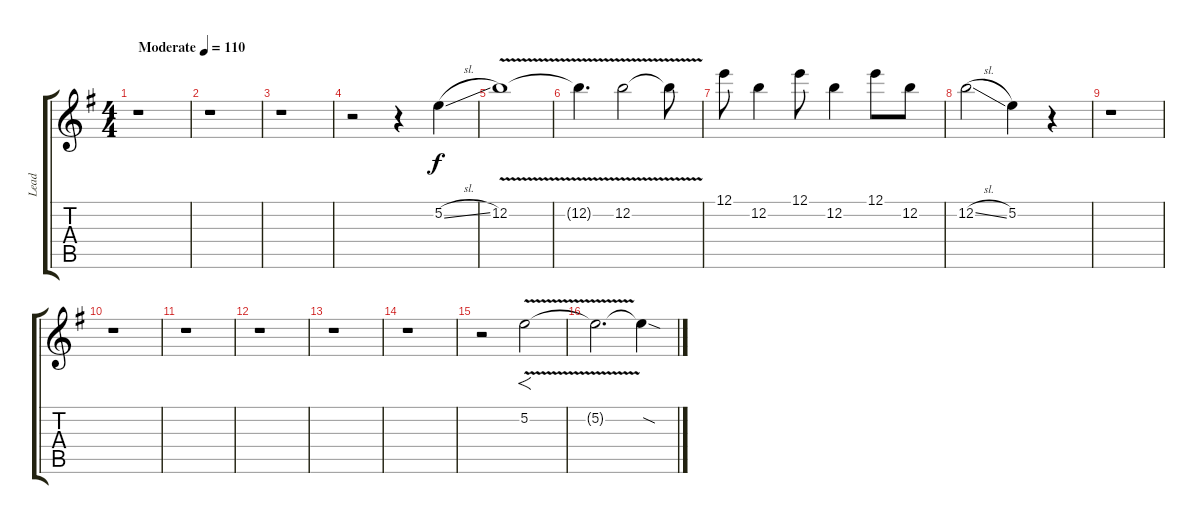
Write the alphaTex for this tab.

\track ("Lead" "Lead") {instrument distortionguitar}
\staff {score tabs}
\tuning (E4 B3 G3 D3 A2 E2) {hide}
\ts (4 4)
\tempo (110 "Moderate")
\clef g2
\ks eminor
r.1{dy f instrument distortionguitar} |
r.1 |
r.1 |
r.2 r.4 5.2{sl}.4 |
12.2{v}.1 |
12.2{v t}.4{d} 12.2{v}.2 12.2{t}.8 |
12.1.8 12.2.4 12.1.8 12.2.4 12.1.8 12.2.8 |
12.2{sl}.2 5.2.4 r.4 |
r.1 |
r.1 |
r.1 |
r.1 |
r.1 |
r.1 |
r.2{volume 8} 5.2{v}.2{f} |
5.2{t}.2{d} 5.2{sod t}.4
